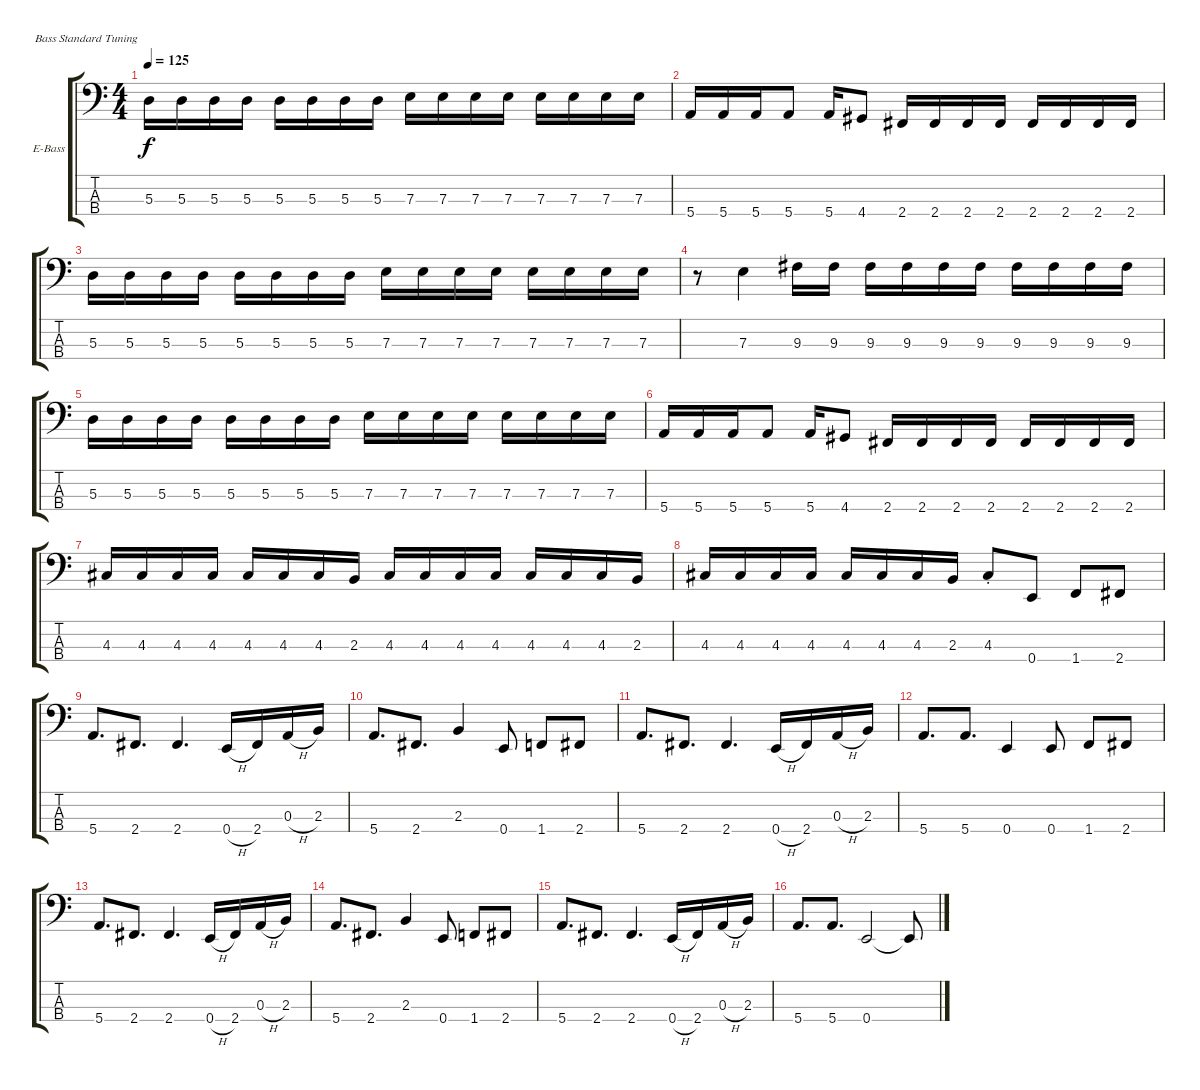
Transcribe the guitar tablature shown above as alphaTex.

\defaultSystemsLayout 4
\bracketExtendMode groupsimilarinstruments
\firstSystemTrackNameOrientation horizontal
\otherSystemsTrackNameOrientation horizontal
\track ("Fitty Wienhold" "E-Bass") {instrument electricbassfinger}
\staff {score tabs}
\tuning (G2 D2 A1 E1)
\ts (4 4)
\tempo 125
\clef f4
\ks c
5.3.16{dy f} 5.3.16 5.3.16 5.3.16 5.3.16 5.3.16 5.3.16 5.3.16 7.3.16 7.3.16 7.3.16 7.3.16 7.3.16 7.3.16 7.3.16 7.3.16 |
5.4.16 5.4.16 5.4.16 5.4.8 5.4.16 4.4.8 2.4.16 2.4.16 2.4.16 2.4.16 2.4.16 2.4.16 2.4.16 2.4.16 |
5.3.16 5.3.16 5.3.16 5.3.16 5.3.16 5.3.16 5.3.16 5.3.16 7.3.16 7.3.16 7.3.16 7.3.16 7.3.16 7.3.16 7.3.16 7.3.16 |
r.8 7.3.4 9.3.16 9.3.16 9.3.16 9.3.16 9.3.16 9.3.16 9.3.16 9.3.16 9.3.16 9.3.16 |
5.3.16 5.3.16 5.3.16 5.3.16 5.3.16 5.3.16 5.3.16 5.3.16 7.3.16 7.3.16 7.3.16 7.3.16 7.3.16 7.3.16 7.3.16 7.3.16 |
5.4.16 5.4.16 5.4.16 5.4.8 5.4.16 4.4.8 2.4.16 2.4.16 2.4.16 2.4.16 2.4.16 2.4.16 2.4.16 2.4.16 |
4.3.16 4.3.16 4.3.16 4.3.16 4.3.16 4.3.16 4.3.16 2.3.16 4.3.16 4.3.16 4.3.16 4.3.16 4.3.16 4.3.16 4.3.16 2.3.16 |
4.3.16 4.3.16 4.3.16 4.3.16 4.3.16 4.3.16 4.3.16 2.3.16 4.3{st}.8 0.4.8 1.4.8 2.4.8 |
5.4.8{d} 2.4.8{d} 2.4.4{d} 0.4{h}.16 2.4.16 0.3{h}.16 2.3.16 |
5.4.8{d} 2.4.8{d} 2.3.4 0.4.8 1.4.8 2.4.8 |
5.4.8{d} 2.4.8{d} 2.4.4{d} 0.4{h}.16 2.4.16 0.3{h}.16 2.3.16 |
5.4.8{d} 5.4.8{d} 0.4.4 0.4.8 1.4.8 2.4.8 |
5.4.8{d} 2.4.8{d} 2.4.4{d} 0.4{h}.16 2.4.16 0.3{h}.16 2.3.16 |
5.4.8{d} 2.4.8{d} 2.3.4 0.4.8 1.4.8 2.4.8 |
5.4.8{d} 2.4.8{d} 2.4.4{d} 0.4{h}.16 2.4.16 0.3{h}.16 2.3.16 |
5.4.8{d} 5.4.8{d} 0.4.2 0.4{t}.8
